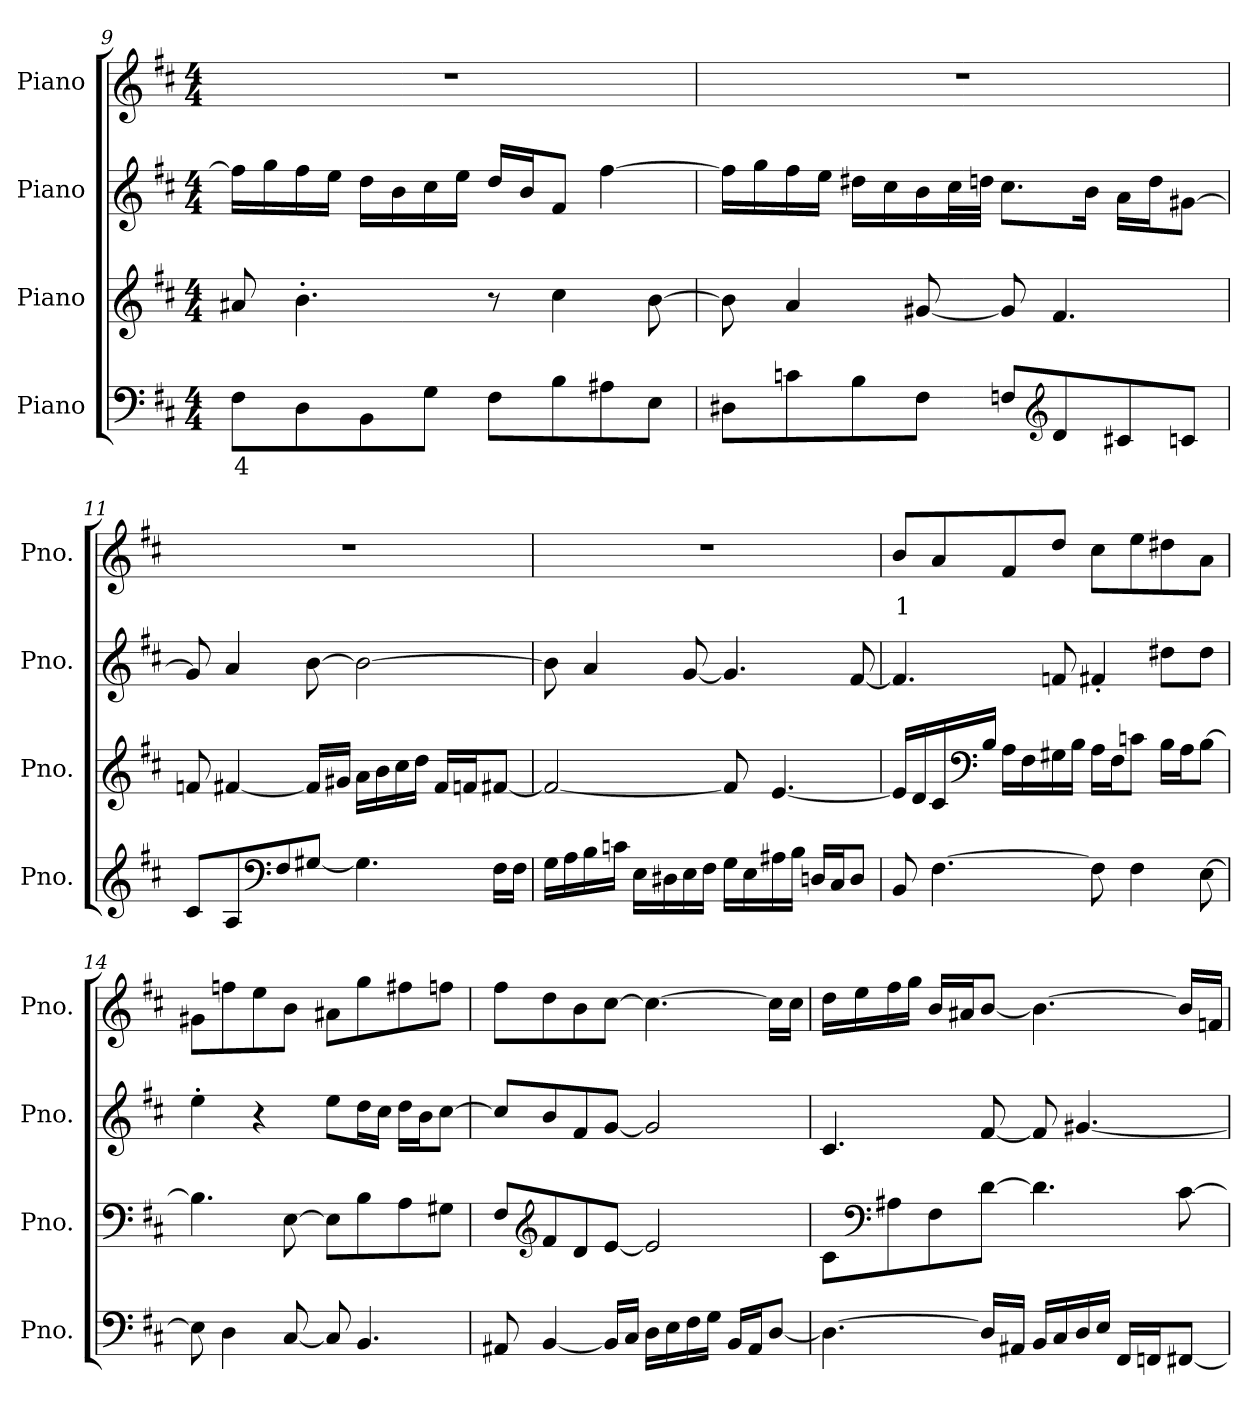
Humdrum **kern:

**kern	**text	**kern	**kern	**kern	**text
*part4	*part4	*part3	*part2	*part1	*part1
*staff4	*staff4	*staff3	*staff2	*staff1	*staff1
*I"Piano	*	*I"Piano	*I"Piano	*I"Piano	*
*I'Pno.	*	*I'Pno.	*I'Pno.	*I'Pno.	*
*clefF4	*	*clefG2	*clefG2	*clefG2	*
*k[f#c#]	*	*k[f#c#]	*k[f#c#]	*k[f#c#]	*
*M4/4	*	*M4/4	*M4/4	*M4/4	*
=9	=9	=9	=9	=9	=9
!	!LO:LY:b	!	!	!	!
8F#i\L	4	8a#Xj/	16ff#Z\LL]	1r	.
.	.	.	16ggZ\	.	.
8Di\	.	4.b'j\	16ff#Z\	.	.
.	.	.	16eeZ\JJ	.	.
8BBi\	.	.	16ddZ\LL	.	.
.	.	.	16bZ\	.	.
8Gi\J	.	.	16cc#Z\	.	.
.	.	.	16eeZ\JJ	.	.
8F#i\L	.	8r	16ddZ/LL	.	.
.	.	.	16bZ/J	.	.
8Bi\	.	4cc#j\	8f#Z/J	.	.
8A#Xi\	.	.	[4ff#Z\	.	.
8Ei\J	.	[8bj\	.	.	.
!!LO:PB:g=z
=10	=10	=10	=10	=10	=10
8D#Xi\L	.	8bj\]	16ff#Z\LL]	1r	.
.	.	.	16ggZ\	.	.
8cni\	.	4aj/	16ff#Z\	.	.
.	.	.	16eeZ\JJ	.	.
8Bi\	.	.	16dd#XZ\LL	.	.
.	.	.	16cc#Z\	.	.
8F#i\J	.	[8g#Xj/	16bZ\	.	.
.	.	.	32cc#Z\L	.	.
.	.	.	32ddnZ\JJJ	.	.
8Fni/L	.	8g#j/]	8.cc#Z\L	.	.
*clefG2	*	*	*	*	*
8di/	.	4.f#j/	.	.	.
.	.	.	16bZ\Jk	.	.
8c#Xi/	.	.	16aZ\LL	.	.
.	.	.	16ddZ\J	.	.
8cni/J	.	.	[8g#XZ\J	.	.
=11	=11	=11	=11	=11	=11
8c#i/L	.	8fnj/	8g#Z/]	1r	.
8Ai/	.	[4f#Xj/	4aZ/	.	.
*clefF4	*	*	*	*	*
8F#i/	.	.	.	.	.
[8G#Xi/J	.	16f#j/LL]	[8bZ\	.	.
.	.	16g#Xj/JJ	.	.	.
4.G#i\]	.	16aj\LL	2bZ\_	.	.
.	.	16bj\	.	.	.
.	.	16cc#j\	.	.	.
.	.	16ddj\JJ	.	.	.
.	.	16f#j/LL	.	.	.
.	.	16fnj/J	.	.	.
16F#i\LL	.	[8f#Xj/J	.	.	.
16F#i\JJ	.	.	.	.	.
!!LO:LB:g=z
=12	=12	=12	=12	=12	=12
16Gi\LL	.	2f#j/_	8bZ\]	1r	.
16Ai\	.	.	.	.	.
16Bi\	.	.	4aZ/	.	.
16cni\JJ	.	.	.	.	.
16Ei\LL	.	.	.	.	.
16D#Xi\	.	.	.	.	.
16Ei\	.	.	[8gZ/	.	.
16F#i\JJ	.	.	.	.	.
16Gi\LL	.	8f#j/]	4.gZ/]	.	.
16Ei\	.	.	.	.	.
16A#Xi\	.	[4.ej/	.	.	.
16Bi\JJ	.	.	.	.	.
16Dni/LL	.	.	.	.	.
16C#i/J	.	.	.	.	.
8Di/J	.	.	[8f#Z/	.	.
=13	=13	=13	=13	=13	=13
!	!	!	!	!	!LO:LY:b
8BBi/	.	16ej/LL]	4.f#Z/]	8bV/L	1
.	.	16dj/	.	.	.
[4.F#i\	.	16c#j/	.	8aV/	.
*	*	*clefF4	*	*	*
.	.	16Bj/JJ	.	.	.
.	.	16Aj\LL	.	8f#V/	.
.	.	16F#j\	.	.	.
.	.	16G#Xj\	8fnZ/	8ddV/J	.
.	.	16Bj\JJ	.	.	.
8F#i\]	.	16Aj\LL	4f#X'Z/	8cc#V\L	.
.	.	16F#j\J	.	.	.
4F#i\	.	8cnj\J	.	8eeV\	.
.	.	16Bj\LL	8dd#XZ\L	8dd#XV\	.
.	.	16Aj\J	.	.	.
[8Ei\	.	[8Bj\J	8dd#Z\J	8aV\J	.
!!LO:LB:g=z
=14	=14	=14	=14	=14	=14
8Ei\]	.	4.Bj\]	4ee'Z\	8g#XV\L	.
4Di\	.	.	.	8ffnV\	.
.	.	.	4r	8eeV\	.
[8C#i/	.	[8Ej\	.	8bV\J	.
8C#i/]	.	8Ej\L]	8eeZ\L	8a#XV\L	.
4.BBi/	.	8Bj\	16ddZ\L	8ggV\	.
.	.	.	16cc#Z\JJ	.	.
.	.	8Aj\	16ddZ\LL	8ff#XV\	.
.	.	.	16bZ\J	.	.
.	.	8G#Xj\J	[8cc#Z\J	8ffnV\J	.
=15	=15	=15	=15	=15	=15
8AA#Xi/	.	8F#j/L	8cc#Z/L]	8ff#V\L	.
*	*	*clefG2	*	*	*
[4BBi/	.	8f#j/	8bZ/	8ddV\	.
.	.	8dj/	8f#Z/	8bV\	.
16BBi/LL]	.	[8ej/J	[8gZ/J	[8cc#V\J	.
16C#i/JJ	.	.	.	.	.
16Di\LL	.	2ej/]	2gZ/]	4.cc#V\_	.
16Ei\	.	.	.	.	.
16F#i\	.	.	.	.	.
16Gi\JJ	.	.	.	.	.
16BBi/LL	.	.	.	.	.
16AA#i/J	.	.	.	.	.
[8Di/J	.	.	.	16cc#V\LL]	.
.	.	.	.	16cc#V\JJ	.
!!LO:PB:g=z
=16	=16	=16	=16	=16	=16
4.Di\_	.	8c#j\L	4.c#Z/	16ddV\LL	.
.	.	.	.	16eeV\	.
*	*	*clefF4	*	*	*
.	.	8A#Xj\	.	16ff#V\	.
.	.	.	.	16ggV\JJ	.
.	.	8F#j\	.	16bV/LL	.
.	.	.	.	16a#XV/J	.
16Di/LL]	.	[8dj\J	[8f#Z/	[8bV/J	.
16AA#Xi/JJ	.	.	.	.	.
16BBi/LL	.	4.dj\]	8f#Z/]	4.bV\_	.
16C#i/	.	.	.	.	.
16Di/	.	.	[4.g#XZ/	.	.
16Ei/JJ	.	.	.	.	.
16FF#i/LL	.	.	.	.	.
16FFni/J	.	.	.	.	.
[8FF#Xi/J	.	[8c#j\	.	16bV/LL]	.
.	.	.	.	16fnV/JJ	.
=	=	=	=	=	=
*-	*-	*-	*-	*-	*-
